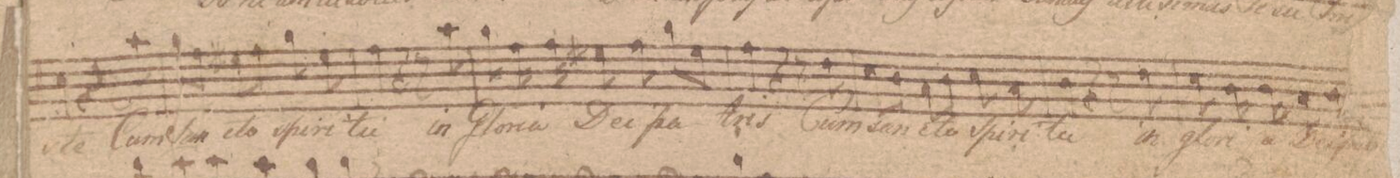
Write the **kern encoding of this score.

**kern	**text	**dynam
*I"Basso	*	*
*clefF4	*	*
*k[f#c#]	*	*
*M3/4	*	*
4E\	-ste	.
4r	.	.
8r	.	.
8c#\	Cum	.
=162	=162	=162
8B\L	san-	.
8A\J	.	.
8G#X\L	-cto	.
8A\J	.	.
8B\	Spi-	.
8G#\	-ri-	.
=163	=163	=163
4A\	-tu	.
4r	.	.
8r	.	.
8c#\	in	.
=164	=164	=164
8B\	glo-	.
16A\	-ri-	.
16A\	-a	.
8G#X\	De-	.
8A\	-i	.
8B\L	Pa-	.
8G#\J	.	.
=165	=165	=165
4A\	-tris	.
4r	.	.
8r	.	.
8F#\	Cum	.
=166	=166	=166
8E\L	San-	.
8D\J	.	.
8C#\L	.	.
8D\J	-cto	.
8E\	spi-	.
8C#\	-ri-	.
=167	=167	=167
4D\	-tu	.
4r	.	.
8r	.	.
8F#\	in	.
=168	=168	=168
8E\	Glo-	.
16D\	-ri-	.
16D\	-a	.
8C#\	De-	.
8D\	-i	.
8E\yy	Pa-	.
8C#\yy	-tris	.
=169	=169	=169
*-	*-	*-
